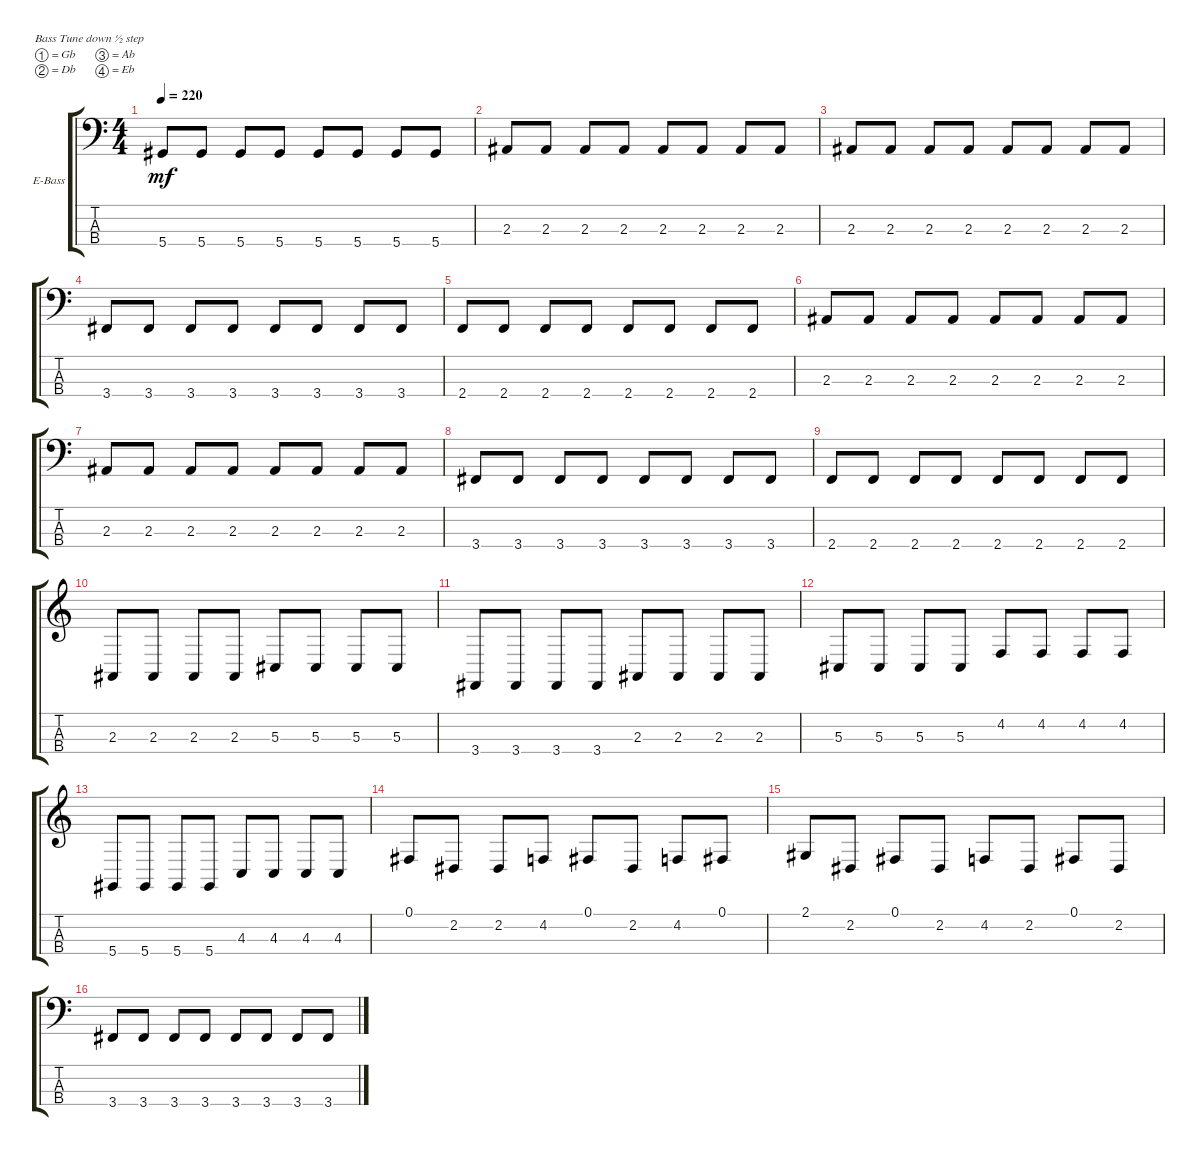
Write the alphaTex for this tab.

\defaultSystemsLayout 4
\bracketExtendMode groupsimilarinstruments
\firstSystemTrackNameOrientation horizontal
\otherSystemsTrackNameOrientation horizontal
\track ("Иван Изотов" "E-Bass") {instrument electricbassfinger}
\staff {score tabs}
\tuning (Gb2 Db2 Ab1 Eb1)
\ts (4 4)
\tempo 220
\clef f4
\scale
0.333333
\ks c
5.4.8{dy mf} 5.4.8 5.4.8 5.4.8 5.4.8 5.4.8 5.4.8 5.4.8 |
\scale
0.333333 2.3.8 2.3.8 2.3.8 2.3.8 2.3.8 2.3.8 2.3.8 2.3.8 |
\scale
0.333333 2.3.8 2.3.8 2.3.8 2.3.8 2.3.8 2.3.8 2.3.8 2.3.8 |
\scale
0.333333 3.4.8 3.4.8 3.4.8 3.4.8 3.4.8 3.4.8 3.4.8 3.4.8 |
\scale
0.333333 2.4.8 2.4.8 2.4.8 2.4.8 2.4.8 2.4.8 2.4.8 2.4.8 |
\scale
0.333333 2.3.8 2.3.8 2.3.8 2.3.8 2.3.8 2.3.8 2.3.8 2.3.8 |
\scale
0.333333 2.3.8 2.3.8 2.3.8 2.3.8 2.3.8 2.3.8 2.3.8 2.3.8 |
\scale
0.333333 3.4.8 3.4.8 3.4.8 3.4.8 3.4.8 3.4.8 3.4.8 3.4.8 |
\scale
0.333333 2.4.8 2.4.8 2.4.8 2.4.8 2.4.8 2.4.8 2.4.8 2.4.8 |
\clef g2
\scale
0.333333 2.3.8 2.3.8 2.3.8 2.3.8 5.3.8 5.3.8 5.3.8 5.3.8 |
\scale
0.333333 3.4.8 3.4.8 3.4.8 3.4.8 2.3.8 2.3.8 2.3.8 2.3.8 |
\scale
0.333333 5.3.8 5.3.8 5.3.8 5.3.8 4.2.8 4.2.8 4.2.8 4.2.8 |
\scale
0.333333 5.4.8 5.4.8 5.4.8 5.4.8 4.3.8 4.3.8 4.3.8 4.3.8 |
\scale
0.333333 0.1.8 2.2.8 2.2.8 4.2.8 0.1.8 2.2.8 4.2.8 0.1.8 |
\scale
0.333333 2.1.8 2.2.8 0.1.8 2.2.8 4.2.8 2.2.8 0.1.8 2.2.8 |
\clef f4
\scale
0.333333 3.4.8 3.4.8 3.4.8 3.4.8 3.4.8 3.4.8 3.4.8 3.4.8
